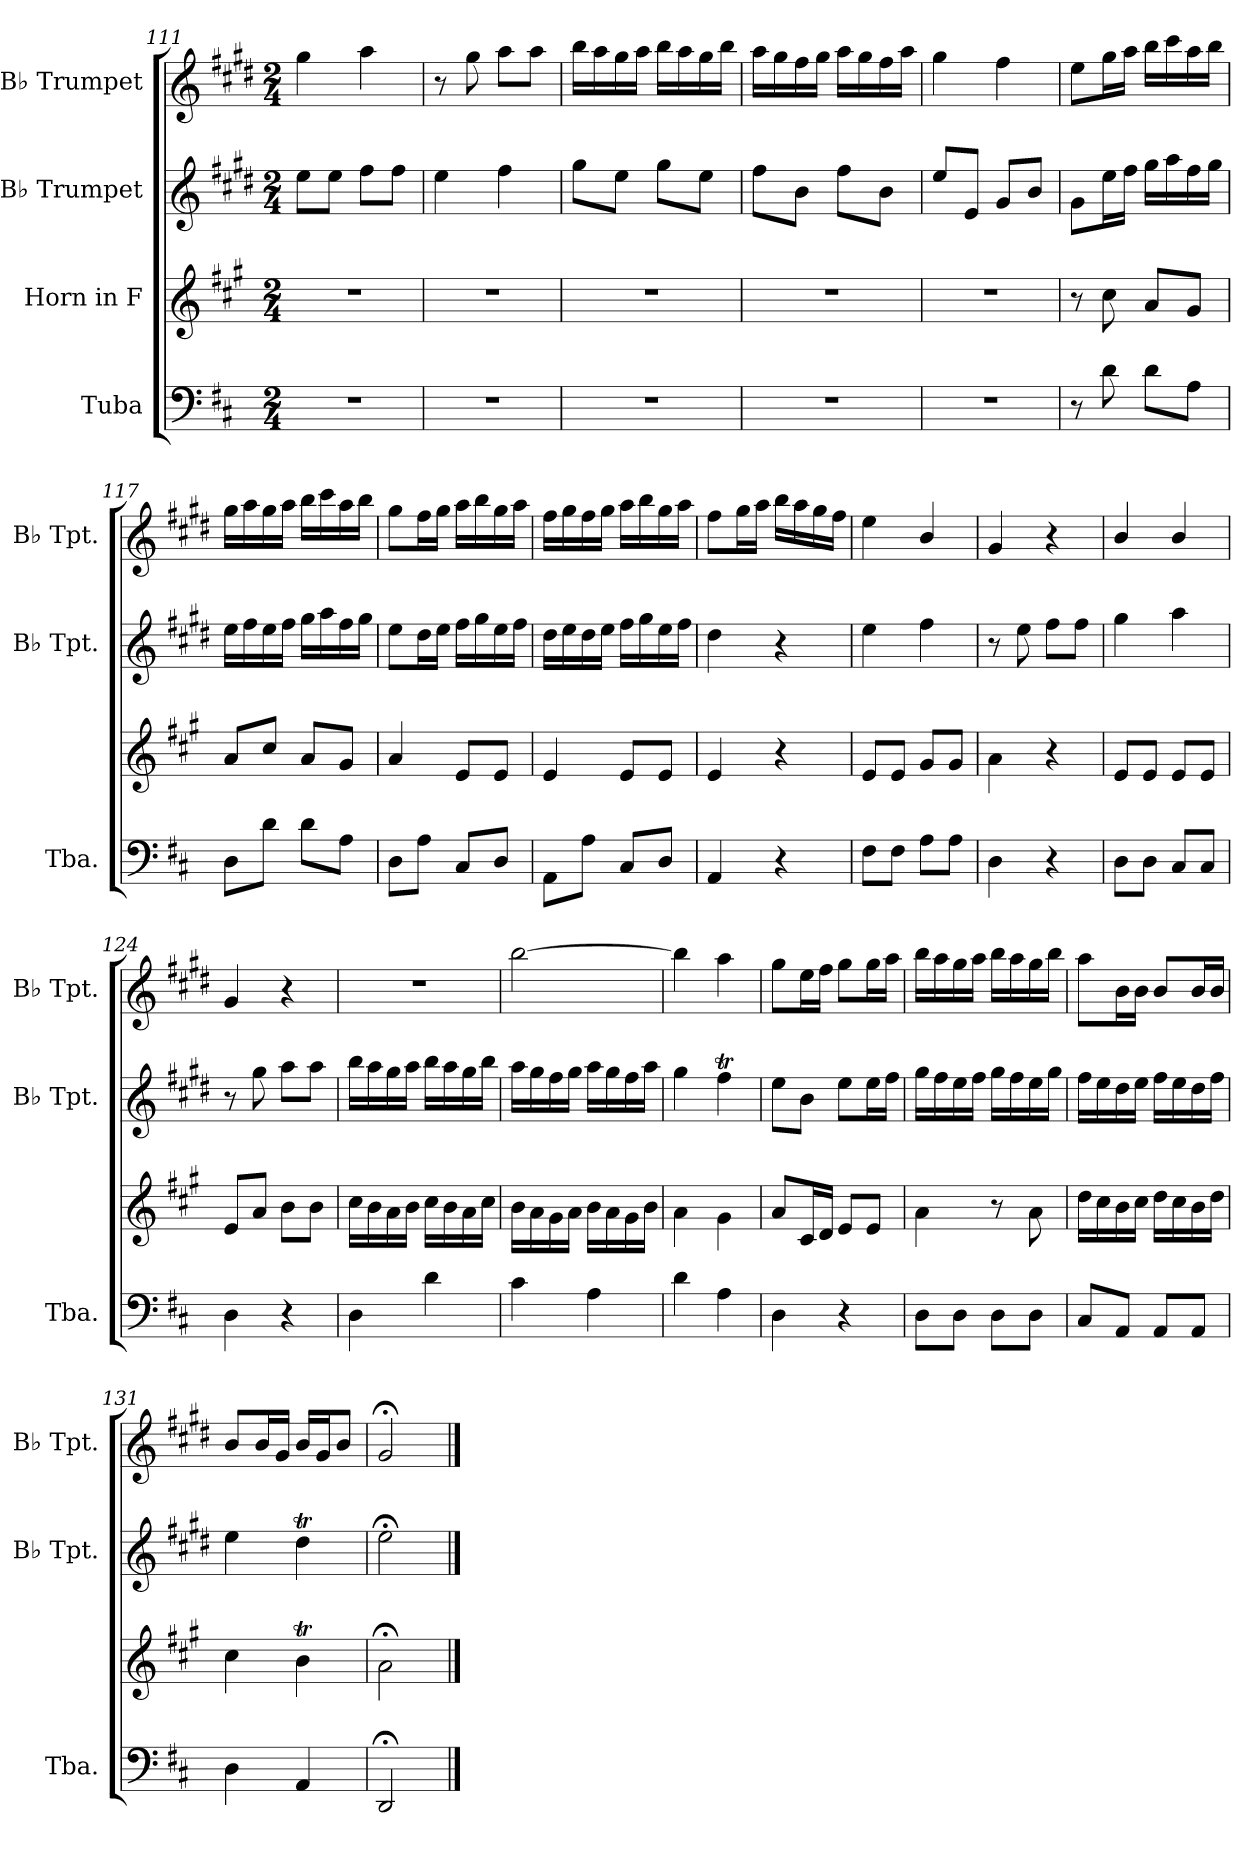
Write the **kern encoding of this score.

**kern	**kern	**kern	**kern
*part4	*part3	*part2	*part1
*staff4	*staff3	*staff2	*staff1
*I"Tuba	*I"Horn in F	*I"B♭ Trumpet	*I"B♭ Trumpet
*I'Tba.	*	*I'B♭ Tpt.	*I'B♭ Tpt.
*clefF4	*clefG2	*clefG2	*clefG2
*	*ITrd4c7	*ITrd1c2	*ITrd1c2
*k[f#c#]	*k[f#c#]	*k[f#c#]	*k[f#c#]
*M2/4	*M2/4	*M2/4	*M2/4
=111	=111	=111	=111
2r	2r	8dd\L	4ff#\
.	.	8dd\J	.
.	.	8ee\L	4gg\
.	.	8ee\J	.
=112	=112	=112	=112
2r	2r	4dd\	8r
.	.	.	8ff#\
.	.	4ee\	8gg\L
.	.	.	8gg\J
=113	=113	=113	=113
2r	2r	8ff#\L	16aa\LL
.	.	.	16gg\
.	.	8dd\J	16ff#\
.	.	.	16gg\JJ
.	.	8ff#\L	16aa\LL
.	.	.	16gg\
.	.	8dd\J	16ff#\
.	.	.	16aa\JJ
=114	=114	=114	=114
2r	2r	8ee\L	16gg\LL
.	.	.	16ff#\
.	.	8a\J	16ee\
.	.	.	16ff#\JJ
.	.	8ee\L	16gg\LL
.	.	.	16ff#\
.	.	8a\J	16ee\
.	.	.	16gg\JJ
!!LO:PB:g=z
=115	=115	=115	=115
2r	2r	8dd/L	4ff#\
.	.	8d/J	.
.	.	8f#/L	4ee\
.	.	8a/J	.
=116	=116	=116	=116
8r	8r	8f#\L	8dd\L
8d\	8f#\	16dd\L	16ff#\L
.	.	16ee\JJ	16gg\JJ
8d\L	8d/L	16ff#\LL	16aa\LL
.	.	16gg\	16bb\
8A\J	8c#/J	16ee\	16gg\
.	.	16ff#\JJ	16aa\JJ
=117	=117	=117	=117
8D\L	8d/L	16dd\LL	16ff#\LL
.	.	16ee\	16gg\
8d\J	8f#/J	16dd\	16ff#\
.	.	16ee\JJ	16gg\JJ
8d\L	8d/L	16ff#\LL	16aa\LL
.	.	16gg\	16bb\
8A\J	8c#/J	16ee\	16gg\
.	.	16ff#\JJ	16aa\JJ
=118	=118	=118	=118
8D\L	4d/	8dd\L	8ff#\L
8A\J	.	16cc#\L	16ee\L
.	.	16dd\JJ	16ff#\JJ
8C#/L	8A/L	16ee\LL	16gg\LL
.	.	16ff#\	16aa\
8D/J	8A/J	16dd\	16ff#\
.	.	16ee\JJ	16gg\JJ
=119	=119	=119	=119
8AA\L	4A/	16cc#\LL	16ee\LL
.	.	16dd\	16ff#\
8A\J	.	16cc#\	16ee\
.	.	16dd\JJ	16ff#\JJ
8C#/L	8A/L	16ee\LL	16gg\LL
.	.	16ff#\	16aa\
8D/J	8A/J	16dd\	16ff#\
.	.	16ee\JJ	16gg\JJ
=120	=120	=120	=120
4AA/	4A/	4cc#\	8ee\L
.	.	.	16ff#\L
.	.	.	16gg\JJ
4r	4r	4r	16aa\LL
.	.	.	16gg\
.	.	.	16ff#\
.	.	.	16ee\JJ
!!LO:LB:g=z
=121	=121	=121	=121
8F#\L	8A/L	4dd\	4dd\
8F#\J	8A/J	.	.
8A\L	8c#/L	4ee\	4a/
8A\J	8c#/J	.	.
=122	=122	=122	=122
4D\	4d\	8r	4f#/
.	.	8dd\	.
4r	4r	8ee\L	4r
.	.	8ee\J	.
=123	=123	=123	=123
8D\L	8A/L	4ff#\	4a/
8D\J	8A/J	.	.
8C#/L	8A/L	4gg\	4a/
8C#/J	8A/J	.	.
=124	=124	=124	=124
4D\	8A/L	8r	4f#/
.	8d/J	8ff#\	.
4r	8e\L	8gg\L	4r
.	8e\J	8gg\J	.
=125	=125	=125	=125
4D\	16f#\LL	16aa\LL	2r
.	16e\	16gg\	.
.	16d\	16ff#\	.
.	16e\JJ	16gg\JJ	.
4d\	16f#\LL	16aa\LL	.
.	16e\	16gg\	.
.	16d\	16ff#\	.
.	16f#\JJ	16aa\JJ	.
=126	=126	=126	=126
4c#\	16e\LL	16gg\LL	[2aa\
.	16d\	16ff#\	.
.	16c#\	16ee\	.
.	16d\JJ	16ff#\JJ	.
4A\	16e\LL	16gg\LL	.
.	16d\	16ff#\	.
.	16c#\	16ee\	.
.	16e\JJ	16gg\JJ	.
=127	=127	=127	=127
4d\	4d\	4ff#\	4aa\]
4A\	4c#\	4eeT\	4gg\
=128	=128	=128	=128
4D\	8d/L	8dd\L	8ff#\L
.	16F#/L	8a\J	16dd\L
.	16G/JJ	.	16ee\JJ
4r	8A/L	8dd\L	8ff#\L
.	8A/J	16dd\L	16ff#\L
.	.	16ee\JJ	16gg\JJ
!!LO:LB:g=z
=129	=129	=129	=129
8D\L	4d\	16ff#\LL	16aa\LL
.	.	16ee\	16gg\
8D\J	.	16dd\	16ff#\
.	.	16ee\JJ	16gg\JJ
8D\L	8r	16ff#\LL	16aa\LL
.	.	16ee\	16gg\
8D\J	8d\	16dd\	16ff#\
.	.	16ff#\JJ	16aa\JJ
=130	=130	=130	=130
8C#/L	16g\LL	16ee\LL	8gg\L
.	16f#\	16dd\	.
8AA/J	16e\	16cc#\	16a\L
.	16f#\JJ	16dd\JJ	16a\JJ
8AA/L	16g\LL	16ee\LL	8a/L
.	16f#\	16dd\	.
8AA/J	16e\	16cc#\	16a/L
.	16g\JJ	16ee\JJ	16a/JJ
=131	=131	=131	=131
4D\	4f#\	4dd\	8a/L
.	.	.	16a/L
.	.	.	16f#/JJ
4AA/	4eT\	4cc#t\	16a/LL
.	.	.	16f#/J
.	.	.	8a/J
=132	=132	=132	=132
2DD;</	2d;<\	2dd;<\	2f#;</
==	==	==	==
*-	*-	*-	*-
